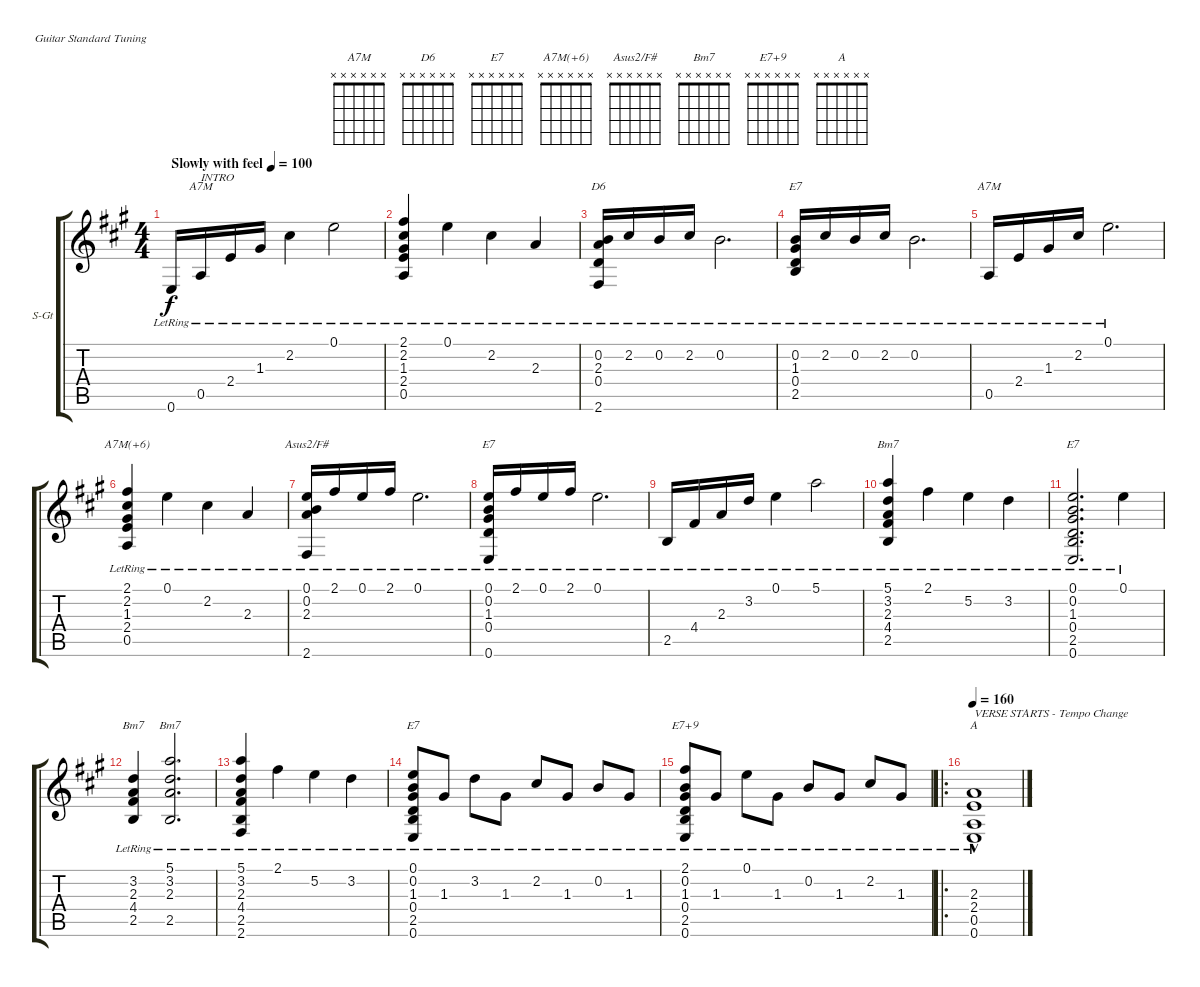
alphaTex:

\bracketExtendMode groupsimilarinstruments
\firstSystemTrackNameOrientation horizontal
\otherSystemsTrackNameOrientation horizontal
\track ("Track 1" "S-Gt") {instrument acousticguitarsteel}
\staff {score tabs}
\tuning (E4 B3 G3 D3 A2 E2)
\chord ("A7M" x x x x x x)
\chord ("D6" x x x x x x)
\chord ("E7" x x x x x x)
\chord ("A7M(+6)" x x x x x x)
\chord ("Asus2/F#" x x x x x x)
\chord ("Bm7" x x x x x x)
\chord ("E7+9" x x x x x x)
\chord ("A" x x x x x x)
\ts (4 4)
\beaming (8 2 2 2 2)
\tempo (100 "Slowly with feel")
\clef g2
\ks a
0.6{lr}.16{dy f instrument acousticguitarsteel} 0.5{lr}.16{ch "A7M" txt "INTRO"} 2.4{lr}.16 1.3{lr}.16 2.2{lr}.4 0.1{lr}.2 |
(2.1{lr} 2.2{lr} 1.3{lr} 2.4{lr} 0.5{lr}).4 0.1{lr}.4 2.2{lr}.4 2.3{lr}.4 |
(0.2{lr} 2.3{lr} 0.4{lr} 2.6{lr}).16{ch "D6"} 2.2{lr}.16 0.2{lr}.16 2.2{lr}.16 0.2{lr}.2{d} |
(0.2{lr} 1.3{lr} 0.4{lr} 2.5{lr}).16{ch "E7"} 2.2{lr}.16 0.2{lr}.16 2.2{lr}.16 0.2{lr}.2{d} |
0.5{lr}.16{ch "A7M"} 2.4{lr}.16 1.3{lr}.16 2.2{lr}.16 0.1{lr}.2{d} |
(2.1{lr} 2.2{lr} 1.3{lr} 2.4{lr} 0.5{lr}).4{ch "A7M(+6)"} 0.1{lr}.4 2.2{lr}.4 2.3{lr}.4 |
(0.1{lr} 0.2{lr} 2.3{lr} 2.6{lr}).16{ch "Asus2/F#"} 2.1{lr}.16 0.1{lr}.16 2.1{lr}.16 0.1{lr}.2{d} |
(0.1{lr} 0.2{lr} 1.3{lr} 0.4{lr} 0.6{lr}).16{ch "E7"} 2.1{lr}.16 0.1{lr}.16 2.1{lr}.16 0.1{lr}.2{d} |
2.5{lr}.16 4.4{lr}.16 2.3{lr}.16 3.2{lr}.16 0.1{lr}.4 5.1{lr}.2 |
(5.1{lr} 3.2{lr} 2.3{lr} 4.4{lr} 2.5{lr}).4{ch "Bm7"} 2.1{lr}.4 5.2{lr}.4 3.2{lr}.4 |
(0.1{lr} 0.2{lr} 1.3{lr} 0.4{lr} 2.5{lr} 0.6{lr}).2{d ch "E7"} 0.1{lr}.4 |
(3.2{lr} 2.3{lr} 4.4{lr} 2.5{lr}).4{ch "Bm7"} (5.1{lr} 3.2{lr} 2.3{lr} 2.5{lr}).2{d ch "Bm7"} |
(5.1{lr} 3.2{lr} 2.3{lr} 4.4{lr} 2.5{lr} 2.6{lr}).4 2.1{lr}.4 5.2{lr}.4 3.2{lr}.4 |
(0.1{lr} 0.2{lr} 1.3{lr} 0.4{lr} 2.5{lr} 0.6{lr}).8{ch "E7"} 1.3{lr}.8 3.2{lr}.8 1.3{lr}.8 2.2{lr}.8 1.3{lr}.8 0.2{lr}.8 1.3{lr}.8 |
(2.1{lr} 0.2{lr} 1.3{lr} 0.4{lr} 2.5{lr} 0.6{lr}).8{ch "E7+9"} 1.3{lr}.8 0.1{lr}.8 1.3{lr}.8 0.2{lr}.8 1.3{lr}.8 2.2{lr}.8 1.3{lr}.8 |
\ro
\tempo 160
(2.3{hac lr} 2.4{lr} 0.5{lr} 0.6{lr}).1{ch "A" txt "VERSE STARTS - Tempo Change"}
